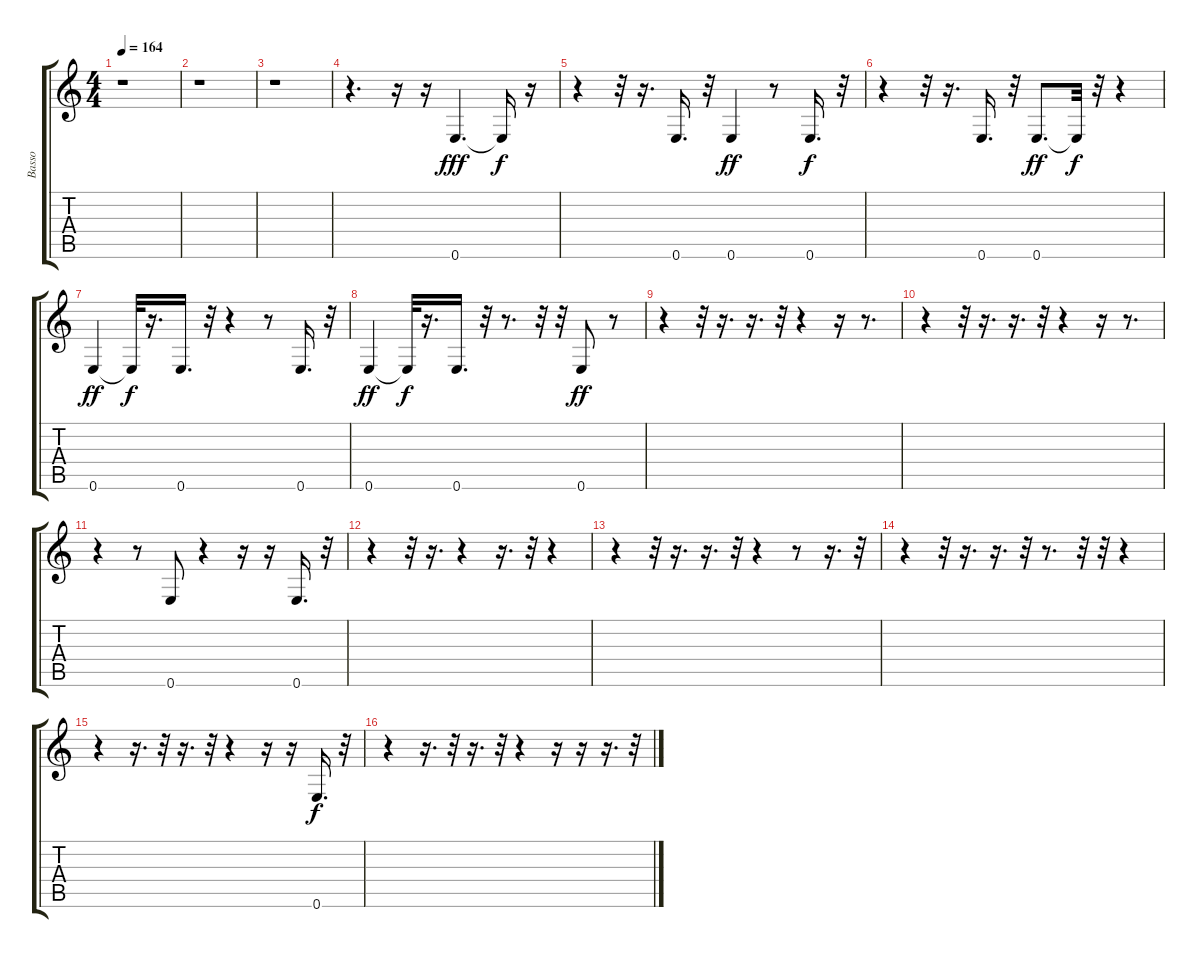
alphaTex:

\track ("Basso" "Basso") {instrument acousticbass}
\staff {score tabs}
\tuning (E4 B3 G3 D3 A2 E2) {hide}
\ts (4 4)
\tempo 164
\clef g2
\ks c
r.1{dy fff} |
r.1 |
r.1 |
r.4{d} r.16 r.16 0.6.4{d} 0.6{t}.16{dy f} r.16 |
r.4 r.32 r.16{d} 0.6.16{d} r.32 0.6.4{dy ff} r.8 0.6.16{d dy f} r.32 |
r.4 r.32 r.16{d} 0.6.16{d} r.32 0.6.8{d dy ff} 0.6{t}.32{dy f} r.32 r.4 |
0.6.4{dy ff} 0.6{t}.32{dy f} r.16{d} 0.6.16{d} r.32 r.4 r.8 0.6.16{d} r.32 |
0.6.4{dy ff} 0.6{t}.32{dy f} r.16{d} 0.6.16{d} r.32 r.8{d} r.32 r.32 0.6.8{dy ff} r.8 |
r.4 r.32 r.16{d} r.16{d} r.32 r.4 r.16 r.8{d} |
r.4 r.32 r.16{d} r.16{d} r.32 r.4 r.16 r.8{d} |
r.4 r.8 0.6.8 r.4 r.16 r.16 0.6.16{d} r.32 |
r.4 r.32 r.16{d} r.4 r.16{d} r.32 r.4 |
r.4 r.32 r.16{d} r.16{d} r.32 r.4 r.8 r.16{d} r.32 |
r.4 r.32 r.16{d} r.16{d} r.32 r.8{d} r.32 r.32 r.4 |
r.4 r.16{d} r.32 r.16{d} r.32 r.4 r.16 r.16 0.6.16{d dy f} r.32 |
r.4 r.16{d} r.32 r.16{d} r.32 r.4 r.16 r.16 r.16{d} r.32
